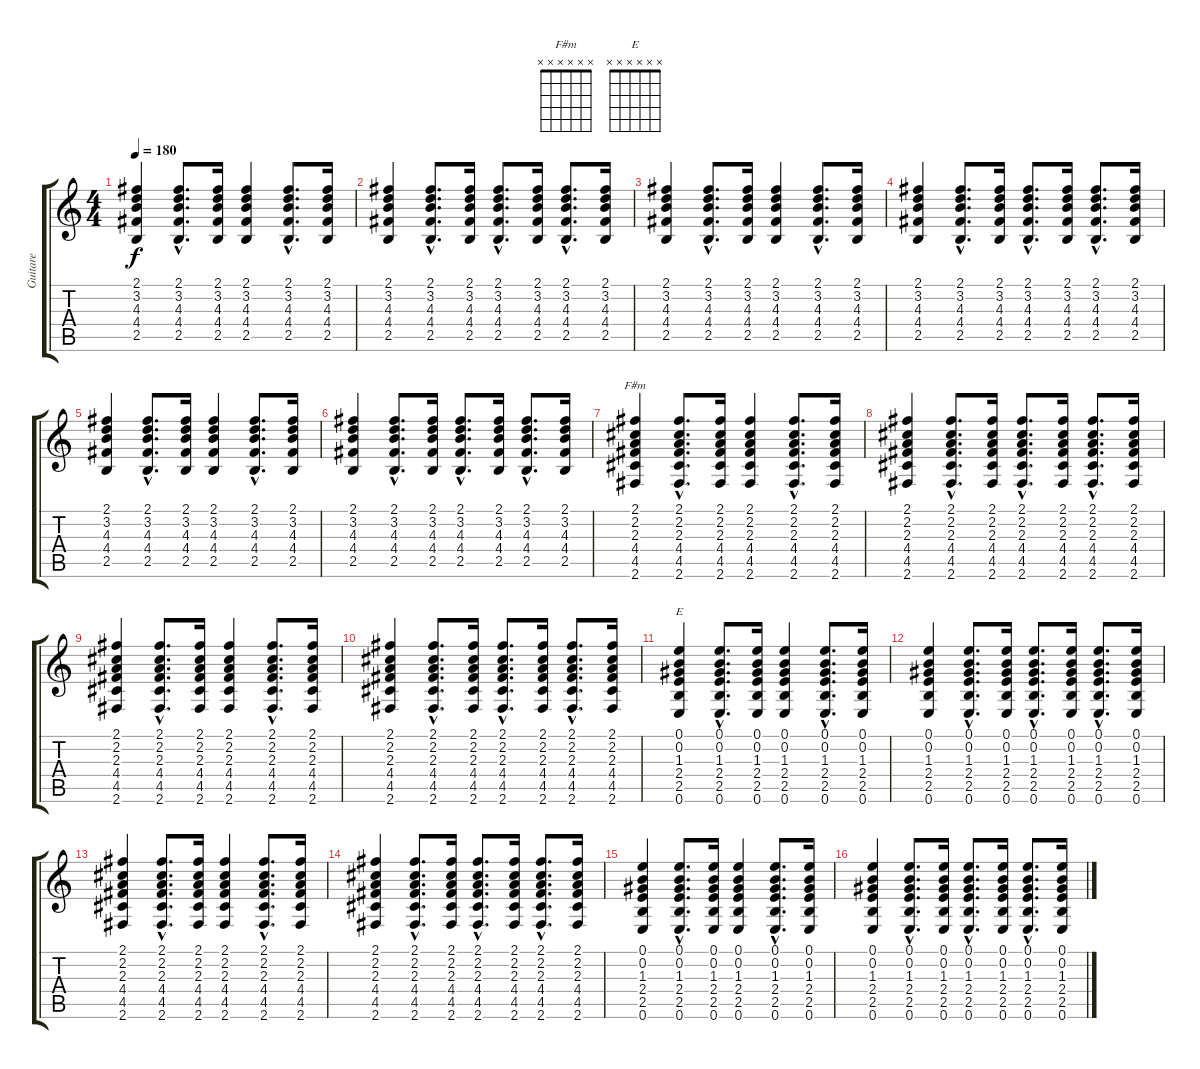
\track ("Guitare" "Guitare") {instrument acousticguitarsteel}
\staff {score tabs}
\tuning (E4 B3 G3 D3 A2 E2) {hide}
\chord ("F#m" x x x x x x) {firstfret 0}
\chord ("E" x x x x x x) {firstfret 0}
\ts (4 4)
\tempo 180
\clef g2
\ks c
(2.1 3.2 4.3 4.4 2.5).4{dy f} (2.1{hac} 3.2{hac} 4.3{hac} 4.4{hac} 2.5{hac}).8{d} (2.1 3.2 4.3 4.4 2.5).16 (2.1 3.2 4.3 4.4 2.5).4 (2.1{hac} 3.2{hac} 4.3{hac} 4.4{hac} 2.5{hac}).8{d} (2.1 3.2 4.3 4.4 2.5).16 |
(2.1 3.2 4.3 4.4 2.5).4 (2.1{hac} 3.2{hac} 4.3{hac} 4.4{hac} 2.5{hac}).8{d} (2.1 3.2 4.3 4.4 2.5).16 (2.1{hac} 3.2{hac} 4.3{hac} 4.4{hac} 2.5{hac}).8{d} (2.1 3.2 4.3 4.4 2.5).16 (2.1{hac} 3.2{hac} 4.3{hac} 4.4{hac} 2.5{hac}).8{d} (2.1 3.2 4.3 4.4 2.5).16 |
(2.1 3.2 4.3 4.4 2.5).4 (2.1{hac} 3.2{hac} 4.3{hac} 4.4{hac} 2.5{hac}).8{d} (2.1 3.2 4.3 4.4 2.5).16 (2.1 3.2 4.3 4.4 2.5).4 (2.1{hac} 3.2{hac} 4.3{hac} 4.4{hac} 2.5{hac}).8{d} (2.1 3.2 4.3 4.4 2.5).16 |
(2.1 3.2 4.3 4.4 2.5).4 (2.1{hac} 3.2{hac} 4.3{hac} 4.4{hac} 2.5{hac}).8{d} (2.1 3.2 4.3 4.4 2.5).16 (2.1{hac} 3.2{hac} 4.3{hac} 4.4{hac} 2.5{hac}).8{d} (2.1 3.2 4.3 4.4 2.5).16 (2.1{hac} 3.2{hac} 4.3{hac} 4.4{hac} 2.5{hac}).8{d} (2.1 3.2 4.3 4.4 2.5).16 |
(2.1 3.2 4.3 4.4 2.5).4 (2.1{hac} 3.2{hac} 4.3{hac} 4.4{hac} 2.5{hac}).8{d} (2.1 3.2 4.3 4.4 2.5).16 (2.1 3.2 4.3 4.4 2.5).4 (2.1{hac} 3.2{hac} 4.3{hac} 4.4{hac} 2.5{hac}).8{d} (2.1 3.2 4.3 4.4 2.5).16 |
(2.1 3.2 4.3 4.4 2.5).4 (2.1{hac} 3.2{hac} 4.3{hac} 4.4{hac} 2.5{hac}).8{d} (2.1 3.2 4.3 4.4 2.5).16 (2.1{hac} 3.2{hac} 4.3{hac} 4.4{hac} 2.5{hac}).8{d} (2.1 3.2 4.3 4.4 2.5).16 (2.1{hac} 3.2{hac} 4.3{hac} 4.4{hac} 2.5{hac}).8{d} (2.1 3.2 4.3 4.4 2.5).16 |
(2.1 2.2 2.3 4.4 4.5 2.6).4{ch "F#m"} (2.1{hac} 2.2{hac} 2.3{hac} 4.4{hac} 4.5{hac} 2.6{hac}).8{d} (2.1 2.2 2.3 4.4 4.5 2.6).16 (2.1 2.2 2.3 4.4 4.5 2.6).4 (2.1{hac} 2.2{hac} 2.3{hac} 4.4{hac} 4.5{hac} 2.6{hac}).8{d} (2.1 2.2 2.3 4.4 4.5 2.6).16 |
(2.1 2.2 2.3 4.4 4.5 2.6).4 (2.1{hac} 2.2{hac} 2.3{hac} 4.4{hac} 4.5{hac} 2.6{hac}).8{d} (2.1 2.2 2.3 4.4 4.5 2.6).16 (2.1{hac} 2.2{hac} 2.3{hac} 4.4{hac} 4.5{hac} 2.6{hac}).8{d} (2.1 2.2 2.3 4.4 4.5 2.6).16 (2.1{hac} 2.2{hac} 2.3{hac} 4.4{hac} 4.5{hac} 2.6{hac}).8{d} (2.1 2.2 2.3 4.4 4.5 2.6).16 |
(2.1 2.2 2.3 4.4 4.5 2.6).4 (2.1{hac} 2.2{hac} 2.3{hac} 4.4{hac} 4.5{hac} 2.6{hac}).8{d} (2.1 2.2 2.3 4.4 4.5 2.6).16 (2.1 2.2 2.3 4.4 4.5 2.6).4 (2.1{hac} 2.2{hac} 2.3{hac} 4.4{hac} 4.5{hac} 2.6{hac}).8{d} (2.1 2.2 2.3 4.4 4.5 2.6).16 |
(2.1 2.2 2.3 4.4 4.5 2.6).4 (2.1{hac} 2.2{hac} 2.3{hac} 4.4{hac} 4.5{hac} 2.6{hac}).8{d} (2.1 2.2 2.3 4.4 4.5 2.6).16 (2.1{hac} 2.2{hac} 2.3{hac} 4.4{hac} 4.5{hac} 2.6{hac}).8{d} (2.1 2.2 2.3 4.4 4.5 2.6).16 (2.1{hac} 2.2{hac} 2.3{hac} 4.4{hac} 4.5{hac} 2.6{hac}).8{d} (2.1 2.2 2.3 4.4 4.5 2.6).16 |
(0.1 0.2 1.3 2.4 2.5 0.6).4{ch "E"} (0.1{hac} 0.2{hac} 1.3{hac} 2.4{hac} 2.5{hac} 0.6{hac}).8{d} (0.1 0.2 1.3 2.4 2.5 0.6).16 (0.1 0.2 1.3 2.4 2.5 0.6).4 (0.1{hac} 0.2{hac} 1.3{hac} 2.4{hac} 2.5{hac} 0.6{hac}).8{d} (0.1 0.2 1.3 2.4 2.5 0.6).16 |
(0.1 0.2 1.3 2.4 2.5 0.6).4 (0.1{hac} 0.2{hac} 1.3{hac} 2.4{hac} 2.5{hac} 0.6{hac}).8{d} (0.1 0.2 1.3 2.4 2.5 0.6).16 (0.1{hac} 0.2{hac} 1.3{hac} 2.4{hac} 2.5{hac} 0.6{hac}).8{d} (0.1 0.2 1.3 2.4 2.5 0.6).16 (0.1{hac} 0.2{hac} 1.3{hac} 2.4{hac} 2.5{hac} 0.6{hac}).8{d} (0.1 0.2 1.3 2.4 2.5 0.6).16 |
(2.1 2.2 2.3 4.4 4.5 2.6).4 (2.1{hac} 2.2{hac} 2.3{hac} 4.4{hac} 4.5{hac} 2.6{hac}).8{d} (2.1 2.2 2.3 4.4 4.5 2.6).16 (2.1 2.2 2.3 4.4 4.5 2.6).4 (2.1{hac} 2.2{hac} 2.3{hac} 4.4{hac} 4.5{hac} 2.6{hac}).8{d} (2.1 2.2 2.3 4.4 4.5 2.6).16 |
(2.1 2.2 2.3 4.4 4.5 2.6).4 (2.1{hac} 2.2{hac} 2.3{hac} 4.4{hac} 4.5{hac} 2.6{hac}).8{d} (2.1 2.2 2.3 4.4 4.5 2.6).16 (2.1{hac} 2.2{hac} 2.3{hac} 4.4{hac} 4.5{hac} 2.6{hac}).8{d} (2.1 2.2 2.3 4.4 4.5 2.6).16 (2.1{hac} 2.2{hac} 2.3{hac} 4.4{hac} 4.5{hac} 2.6{hac}).8{d} (2.1 2.2 2.3 4.4 4.5 2.6).16 |
(0.1 0.2 1.3 2.4 2.5 0.6).4 (0.1{hac} 0.2{hac} 1.3{hac} 2.4{hac} 2.5{hac} 0.6{hac}).8{d} (0.1 0.2 1.3 2.4 2.5 0.6).16 (0.1 0.2 1.3 2.4 2.5 0.6).4 (0.1{hac} 0.2{hac} 1.3{hac} 2.4{hac} 2.5{hac} 0.6{hac}).8{d} (0.1 0.2 1.3 2.4 2.5 0.6).16 |
(0.1 0.2 1.3 2.4 2.5 0.6).4 (0.1{hac} 0.2{hac} 1.3{hac} 2.4{hac} 2.5{hac} 0.6{hac}).8{d} (0.1 0.2 1.3 2.4 2.5 0.6).16 (0.1{hac} 0.2{hac} 1.3{hac} 2.4{hac} 2.5{hac} 0.6{hac}).8{d} (0.1 0.2 1.3 2.4 2.5 0.6).16 (0.1{hac} 0.2{hac} 1.3{hac} 2.4{hac} 2.5{hac} 0.6{hac}).8{d} (0.1 0.2 1.3 2.4 2.5 0.6).16
